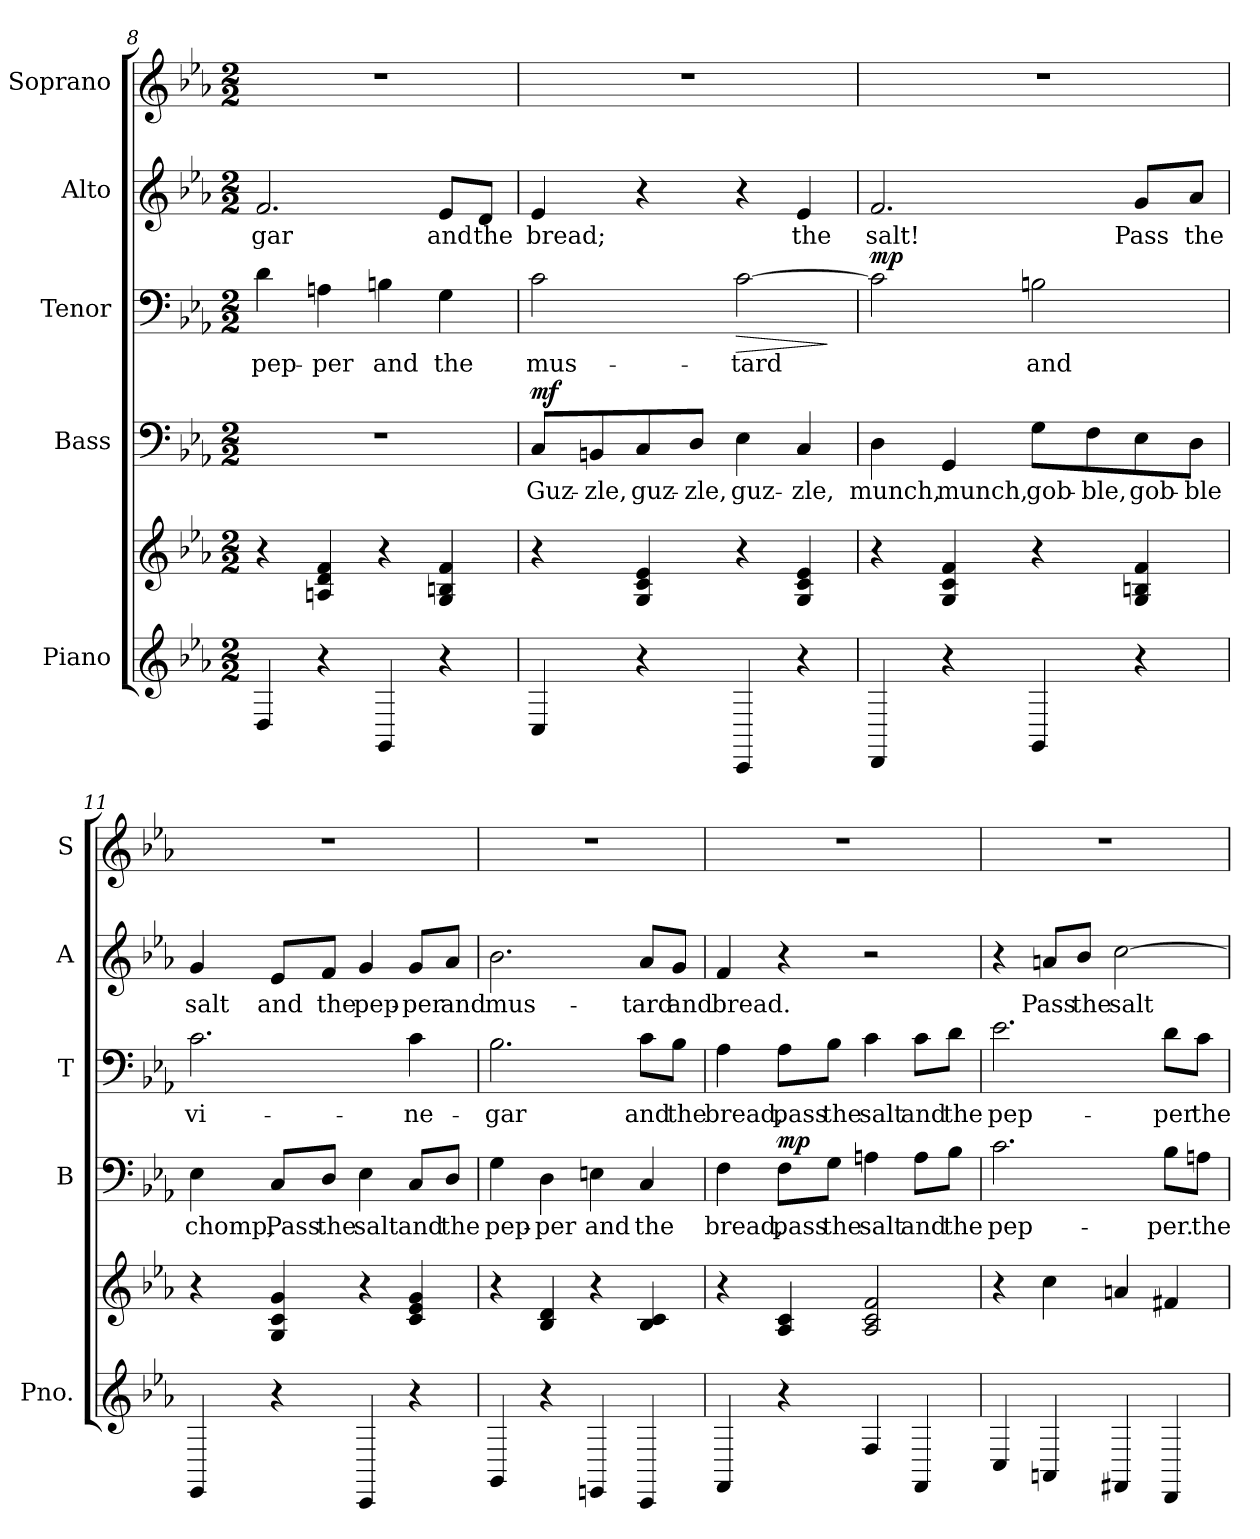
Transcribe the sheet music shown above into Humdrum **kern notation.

**kern	**kern	**kern	**text	**dynam	**kern	**text	**dynam	**kern	**text	**kern
*part5	*part5	*part4	*part4	*part4	*part3	*part3	*part3	*part2	*part2	*part1
*staff6	*staff5	*staff4	*staff4	*staff4	*staff3	*staff3	*staff3	*staff2	*staff2	*staff1
*I"Piano	*	*I"Bass	*	*	*I"Tenor	*	*	*I"Alto	*	*I"Soprano
*I'Pno.	*	*I'B	*	*	*I'T	*	*	*I'A	*	*I'S
!!LO:LB:g=z
*clefG2	*clefG2	*clefF4	*	*	*clefF4	*	*	*clefG2	*	*clefG2
*k[b-e-a-]	*k[b-e-a-]	*k[b-e-a-]	*	*	*k[b-e-a-]	*	*	*k[b-e-a-]	*	*k[b-e-a-]
*M2/2	*M2/2	*M2/2	*	*	*M2/2	*	*	*M2/2	*	*M2/2
=8	=8	=8	=8	=8	=8	=8	=8	=8	=8	=8
4D/	4r	1r	.	.	4d\	pep-	.	2.f/	-gar	1r
4r	4An/ 4d/ 4f/	.	.	.	4An\	-per	.	.	.	.
4GG/	4r	.	.	.	4Bn\	and	.	.	.	.
4r	4G/ 4Bn/ 4f/	.	.	.	4G\	the	.	8e-/L	and	.
.	.	.	.	.	.	.	.	8d/J	the	.
=9	=9	=9	=9	=9	=9	=9	=9	=9	=9	=9
!	!	!	!	!LO:DY:a	!	!	!	!	!	!
4C/	4r	8C/L	Guz-	mf	2c\	mus-	.	4e-/	bread;	1r
.	.	8BBn/	-zle,	.	.	.	.	.	.	.
4r	4G/ 4c/ 4e-/	8C/	guz-	.	.	.	.	4r	.	.
.	.	8D/J	-zle,	.	.	.	.	.	.	.
!	!	!	!	!	!	!	!LO:HP:b	!	!	!
4CC/	4r	4E-\	guz-	.	[2c\	-tard	>	4r	.	.
4r	4G/ 4c/ 4e-/	4C/	-zle,	.	.	.	.	4e-/	the	.
.	.	.	.	.	.	.	]	.	.	.
=10	=10	=10	=10	=10	=10	=10	=10	=10	=10	=10
!	!	!	!	!	!	!	!LO:DY:a	!	!	!
4DD/	4r	4D\	munch,	.	2c\]	.	mp	2.f/	salt!	1r
4r	4G/ 4c/ 4f/	4GG/	munch,	.	.	.	.	.	.	.
4GG/	4r	8G\L	gob-	.	2Bn\	and	.	.	.	.
.	.	8F\	-ble,	.	.	.	.	.	.	.
4r	4G/ 4Bn/ 4f/	8E-\	gob-	.	.	.	.	8g/L	Pass	.
.	.	8D\J	-ble	.	.	.	.	8a-/J	the	.
!!LO:PB:g=z
=11	=11	=11	=11	=11	=11	=11	=11	=11	=11	=11
4EE-/	4r	4E-\	chomp,	.	2.c\	vi-	.	4g/	salt	1r
4r	4G/ 4c/ 4g/	8C/L	Pass	.	.	.	.	8e-/L	and	.
.	.	8D/J	the	.	.	.	.	8f/J	the	.
4CC/	4r	4E-\	salt	.	.	.	.	4g/	pep-	.
4r	4c/ 4e-/ 4g/	8C/L	and	.	4c\	-ne-	.	8g/L	-per	.
.	.	8D/J	the	.	.	.	.	8a-/J	and	.
=12	=12	=12	=12	=12	=12	=12	=12	=12	=12	=12
4GG/	4r	4G\	pep-	.	2.B-\	-gar	.	2.b-\	mus-	1r
4r	4B-/ 4d/	4D\	-per	.	.	.	.	.	.	.
4EEn/	4r	4En\	and	.	.	.	.	.	.	.
4CC/	4B-/ 4c/	4C/	the	.	8c\L	and	.	8a-/L	-tard	.
.	.	.	.	.	8B-\J	the	.	8g/J	and	.
=13	=13	=13	=13	=13	=13	=13	=13	=13	=13	=13
4FF/	4r	4F\	bread,	.	4A-\	bread,	.	4f/	bread.	1r
!	!	!	!	!LO:DY:a	!	!	!	!	!	!
4r	4A-/ 4c/	8F\L	pass	mp	8A-\L	pass	.	4r	.	.
.	.	8G\J	the	.	8B-\J	the	.	.	.	.
4F/	2A-/ 2c/ 2f/	4An\	salt	.	4c\	salt	.	2r	.	.
4FF/	.	8A\L	and	.	8c\L	and	.	.	.	.
.	.	8B-\J	the	.	8d\J	the	.	.	.	.
=14	=14	=14	=14	=14	=14	=14	=14	=14	=14	=14
4C/	4r	2.c\	pep-	.	2.e-\	pep-	.	4r	.	1r
4AAn/	4cc\	.	.	.	.	.	.	8an/L	Pass	.
.	.	.	.	.	.	.	.	8b-/J	the	.
4FF#X/	4an/	.	.	.	.	.	.	[2cc\	salt	.
4DD/	4f#X/	8B-\L	-per.	.	8d\L	-per	.	.	.	.
.	.	8An\J	the	.	8c\J	the	.	.	.	.
=	=	=	=	=	=	=	=	=	=	=
*-	*-	*-	*-	*-	*-	*-	*-	*-	*-	*-
